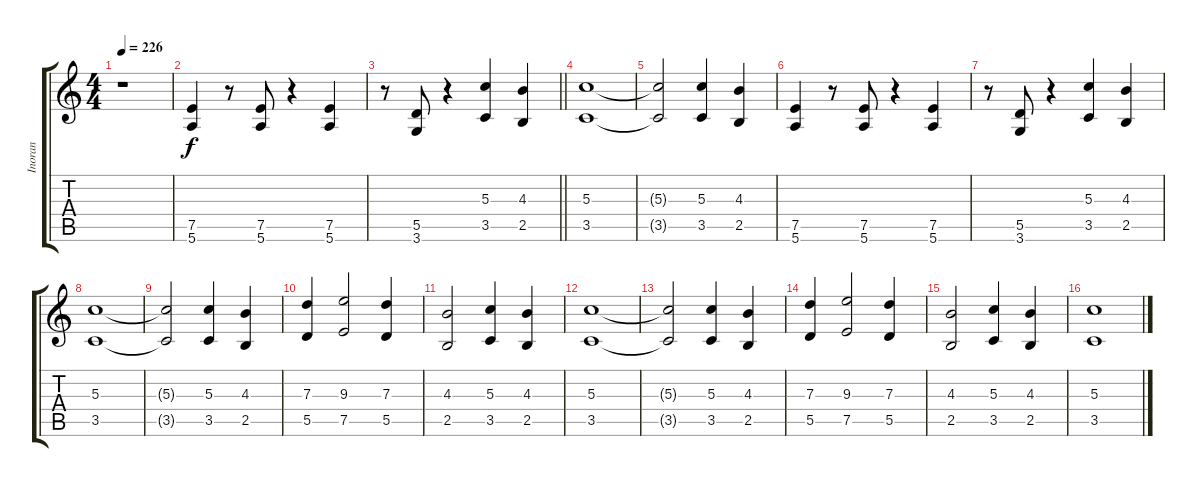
\track ("Inoran" "Inoran") {instrument distortionguitar}
\staff {score tabs}
\tuning (E4 B3 G3 D3 A2 E2) {hide}
\ts (4 4)
\tempo 226
\clef g2
\ks c
r.1{dy f instrument distortionguitar} |
(7.5 5.6).4 r.8 (7.5 5.6).8 r.4 (7.5 5.6).4 |
\barLineRight lightlight
r.8 (5.5 3.6).8 r.4 (5.3 3.5).4 (4.3 2.5).4 |
(5.3 3.5).1 |
(5.3{t} 3.5{t}).2 (5.3 3.5).4 (4.3 2.5).4 |
(7.5 5.6).4 r.8 (7.5 5.6).8 r.4 (7.5 5.6).4 |
r.8 (5.5 3.6).8 r.4 (5.3 3.5).4 (4.3 2.5).4 |
(5.3 3.5).1 |
(5.3{t} 3.5{t}).2 (5.3 3.5).4 (4.3 2.5).4 |
(7.3 5.5).4 (9.3 7.5).2 (7.3 5.5).4 |
(4.3 2.5).2 (5.3 3.5).4 (4.3 2.5).4 |
(5.3 3.5).1 |
(5.3{t} 3.5{t}).2 (5.3 3.5).4 (4.3 2.5).4 |
(7.3 5.5).4 (9.3 7.5).2 (7.3 5.5).4 |
(4.3 2.5).2 (5.3 3.5).4 (4.3 2.5).4 |
(5.3 3.5).1
